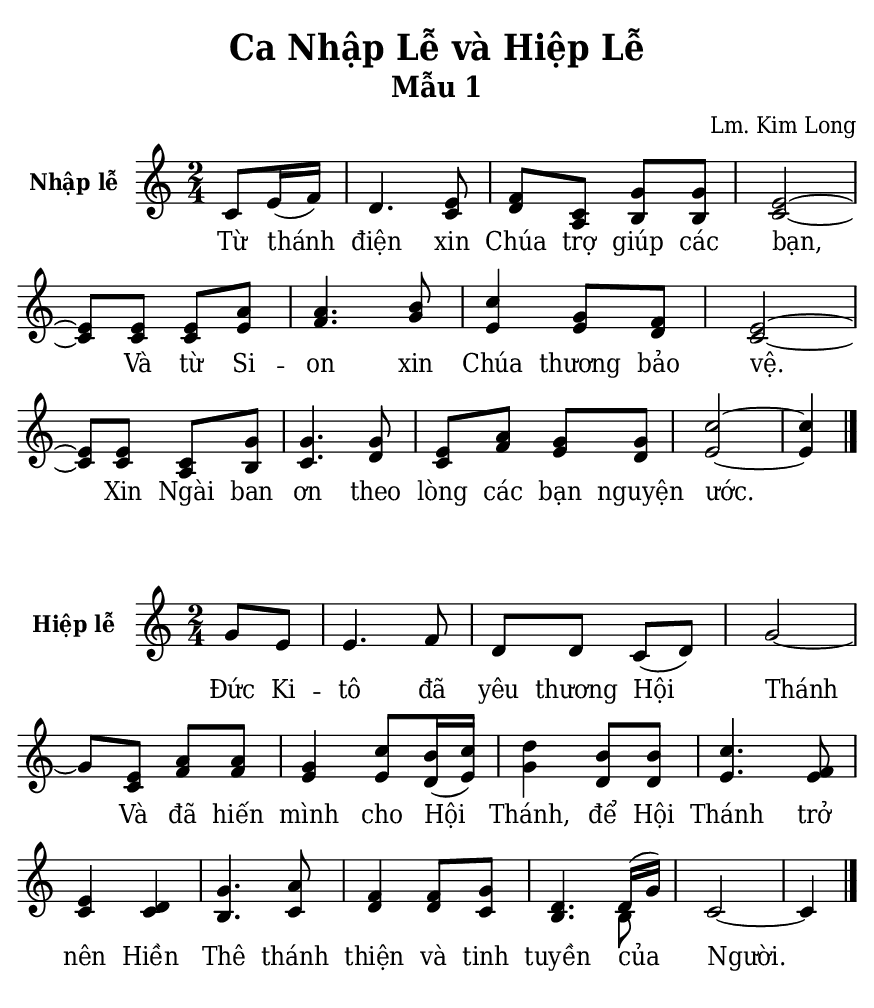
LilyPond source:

% Cài đặt chung
\version "2.22.1"
\include "english.ly"

\header {
  title = "Ca Nhập Lễ và Hiệp Lễ"
  subtitle = \markup { \fontsize #1 "Mẫu 1" }
  composer = "Lm. Kim Long"
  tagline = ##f
}

% Nhạc
nhacMauMot = \relative c' {
  \key c \major
  \time 2/4
  \partial 4 c8 e16 (f) |
  d4.
  <<
    {
      e8 |
      f c g' g |
      e2 ~ |
      e8 e e a |
      a4. b8 |
      c4 g8 f |
      e2 ~ |
      e8 e c g' |
      g4. g8 |
      e a g g |
      c2 ~ |
      c4 \bar "|."
    }
    {
      c,8 |
      d a b b |
      c2 ~ |
      c8 c c e |
      f4. g8 |
      e4 e8 d |
      c2 ~ |
      c8 c a b |
      c4. d8 |
      c f e d |
      e2 ~ |
      e4
    }
  >>
  
}

nhacMauHai = \relative c'' {
  \key c \major
  \time 2/4
  \partial 4 g8 e |
  e4. f8 |
  d d c (d) |
  g2 ~ |
  g8
  <<
    {
      e8 a a |
      g4 c8 b16 (c) |
      d4 b8 b |
      c4. f,8 |
      e4 d |
      g4. a8 |
      f4 f8 g |
      d4.
    }
    {
      c8 f f |
      e4 e8 d16 (e) |
      g4 d8 d |
      e4. e8 |
      c4 c |
      b4. c8 |
      d4 d8 c |
      b4.
    }
  >>
  <<
    {
      \voiceOne
      d16 (g) |
    }
    \new Voice = "splitpart" {
      \voiceTwo
      b,8
    }
  >>
  \oneVoice
  c2 ~ |
  c4 \bar "|."
}

% Lời
loiMauMot = \lyricmode {
  Từ thánh điện xin Chúa trợ giúp các bạn,
  Và từ Si -- on xin Chúa thương bảo vệ.
  Xin Ngài ban ơn theo lòng các bạn nguyện ước.
}

loiMauHai = \lyricmode {
  Đức Ki -- tô đã yêu thương Hội Thánh
  Và đã hiến mình cho Hội Thánh,
  để Hội Thánh trở nên Hiền Thê thánh thiện và tinh tuyền của Người.
}

% Dàn trang
\paper {
  #(set-paper-size "a5")
  top-margin = 3\mm
  bottom-margin = 3\mm
  left-margin = 3\mm
  right-margin = 3\mm
  indent = #0
  #(define fonts
	 (make-pango-font-tree "Deja Vu Serif Condensed"
	 		       "Deja Vu Serif Condensed"
			       "Deja Vu Serif Condensed"
			       (/ 20 20)))
  print-page-number = ##f
}

\score {
  <<
    \new Staff \with {
      instrumentName = \markup { \bold "Nhập lễ" }} <<
        \clef treble
        \new Voice = beSop {
          \nhacMauMot
        }
      \new Lyrics \lyricsto beSop \loiMauMot
    >>
  >>
  \layout {
    indent = 20
    \override Lyrics.LyricSpace.minimum-distance = #1.5
    \override Score.BarNumber.break-visibility = ##(#f #f #f)
    \override Score.SpacingSpanner.uniform-stretching = ##t
    ragged-last = ##f
  }
}

\markup {
  \vspace#2
}

\score {
  <<
    \new Staff \with {
      instrumentName = \markup { \bold "Hiệp lễ" }} <<
        \clef treble
        \new Voice = beSop {
          \nhacMauHai
        }
      \new Lyrics \lyricsto beSop \loiMauHai
    >>
  >>
  \layout {
    indent = 20
    \override Lyrics.LyricSpace.minimum-distance = #1.5
    \override Score.BarNumber.break-visibility = ##(#f #f #f)
    \override Score.SpacingSpanner.uniform-stretching = ##t
    ragged-last = ##f
  }
}
